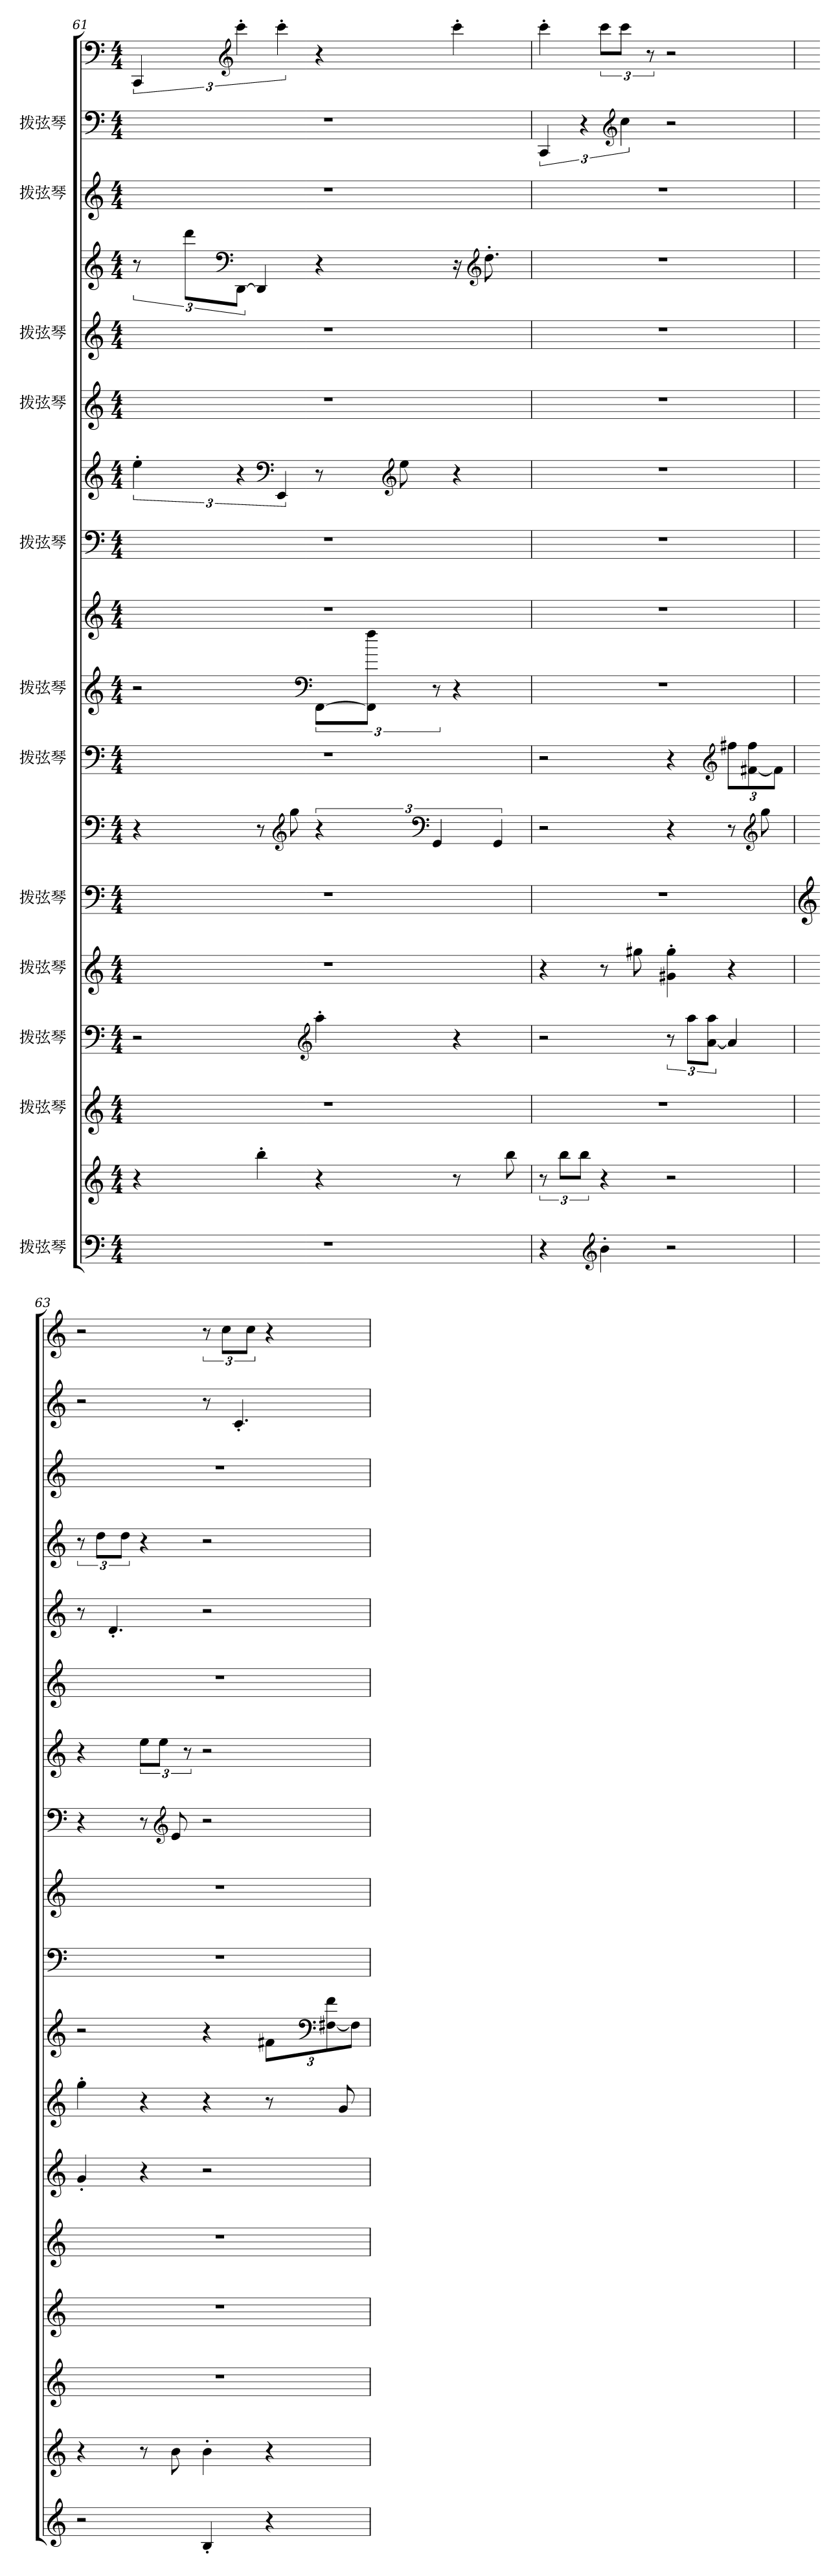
**kern	**kern	**kern	**kern	**kern	**kern	**kern	**kern	**kern	**kern	**kern	**kern	**kern	**kern	**kern	**kern	**kern	**kern
*part12	*part12	*part11	*part10	*part9	*part8	*part8	*part7	*part6	*part6	*part5	*part5	*part4	*part3	*part3	*part2	*part1	*part1
*staff18	*staff17	*staff16	*staff15	*staff14	*staff13	*staff12	*staff11	*staff10	*staff9	*staff8	*staff7	*staff6	*staff5	*staff4	*staff3	*staff2	*staff1
*I"拨弦琴	*	*I"拨弦琴	*I"拨弦琴	*I"拨弦琴	*I"拨弦琴	*	*I"拨弦琴	*I"拨弦琴	*	*I"拨弦琴	*	*I"拨弦琴	*I"拨弦琴	*	*I"拨弦琴	*I"拨弦琴	*
!!LO:PB:g=z
*clefF4	*clefG2	*clefG2	*clefF4	*clefG2	*clefF4	*clefF4	*clefF4	*clefG2	*clefG2	*clefF4	*clefG2	*clefG2	*clefG2	*clefG2	*clefG2	*clefF4	*clefF4
*k[]	*k[]	*k[]	*k[]	*k[]	*k[]	*k[]	*k[]	*k[]	*k[]	*k[]	*k[]	*k[]	*k[]	*k[]	*k[]	*k[]	*k[]
*M4/4	*M4/4	*M4/4	*M4/4	*M4/4	*M4/4	*M4/4	*M4/4	*M4/4	*M4/4	*M4/4	*M4/4	*M4/4	*M4/4	*M4/4	*M4/4	*M4/4	*M4/4
=61	=61	=61	=61	=61	=61	=61	=61	=61	=61	=61	=61	=61	=61	=61	=61	=61	=61
1r	4r	1r	2r	1r	1r	4r	1r	2r	1r	1r	6ee'\	1r	1r	12r	1r	1r	6CC/
.	.	.	.	.	.	.	.	.	.	.	.	.	.	12ddd\L	.	.	.
*	*	*	*	*	*	*	*	*	*	*	*	*	*	*clefF4	*	*	*clefG2
.	.	.	.	.	.	.	.	.	.	.	6r	.	.	[12DD\J	.	.	6ccc'\
.	4bb'\	.	.	.	.	8r	.	.	.	.	.	.	.	4DD/]	.	.	.
*	*	*	*	*	*	*	*	*	*	*	*clefF4	*	*	*	*	*	*
.	.	.	.	.	.	.	.	.	.	.	6EE/	.	.	.	.	.	6ccc'\
*	*	*	*	*	*	*clefG2	*	*	*	*	*	*	*	*	*	*	*
.	.	.	.	.	.	8gg\	.	.	.	.	.	.	.	.	.	.	.
*	*	*	*clefG2	*	*	*	*	*clefF4	*	*	*	*	*	*	*	*	*
.	4r	.	4aa'\	.	.	6r	.	[12FF\L	.	.	8r	.	.	4r	.	.	4r
.	.	.	.	.	.	.	.	12FF\] 12ff\J	.	.	.	.	.	.	.	.	.
*	*	*	*	*	*	*	*	*	*	*	*clefG2	*	*	*	*	*	*
.	.	.	.	.	.	.	.	.	.	.	8ee\	.	.	.	.	.	.
*	*	*	*	*	*	*clefF4	*	*	*	*	*	*	*	*	*	*	*
.	.	.	.	.	.	6GG/	.	12r	.	.	.	.	.	.	.	.	.
.	8r	.	4r	.	.	.	.	4r	.	.	4r	.	.	16r	.	.	4ccc'\
*	*	*	*	*	*	*	*	*	*	*	*	*	*	*clefG2	*	*	*
.	.	.	.	.	.	.	.	.	.	.	.	.	.	8.dd'\	.	.	.
.	.	.	.	.	.	6GG/	.	.	.	.	.	.	.	.	.	.	.
.	8bb\	.	.	.	.	.	.	.	.	.	.	.	.	.	.	.	.
=62	=62	=62	=62	=62	=62	=62	=62	=62	=62	=62	=62	=62	=62	=62	=62	=62	=62
4r	12r	1r	2r	4r	1r	2r	2r	1r	1r	1r	1r	1r	1r	1r	1r	6CC/	4ccc'\
.	12bb\L	.	.	.	.	.	.	.	.	.	.	.	.	.	.	.	.
.	12bb\J	.	.	.	.	.	.	.	.	.	.	.	.	.	.	6r	.
*clefG2	*	*	*	*	*	*	*	*	*	*	*	*	*	*	*	*	*
4b'\	4r	.	.	8r	.	.	.	.	.	.	.	.	.	.	.	.	12ccc\L
*	*	*	*	*	*	*	*	*	*	*	*	*	*	*	*	*clefG2	*
.	.	.	.	.	.	.	.	.	.	.	.	.	.	.	.	6cc\	12ccc\J
.	.	.	.	8gg#X\	.	.	.	.	.	.	.	.	.	.	.	.	.
.	.	.	.	.	.	.	.	.	.	.	.	.	.	.	.	.	12r
2r	2r	.	12r	4g#X\' 4gg#\'	.	4r	4r	.	.	.	.	.	.	.	.	2r	2r
.	.	.	12aa\L	.	.	.	.	.	.	.	.	.	.	.	.	.	.
.	.	.	[12a\ 12aa\J	.	.	.	.	.	.	.	.	.	.	.	.	.	.
*	*	*	*	*	*	*	*clefG2	*	*	*	*	*	*	*	*	*	*
*	*	*	*	*	*	*	*Xbrackettup	*	*	*	*	*	*	*	*	*	*
.	.	.	4a/]	4r	.	8r	12ff#X\L	.	.	.	.	.	.	.	.	.	.
.	.	.	.	.	.	.	[12f#X\ 12ff#\	.	.	.	.	.	.	.	.	.	.
*	*	*	*	*	*	*clefG2	*	*	*	*	*	*	*	*	*	*	*
.	.	.	.	.	.	8gg\	.	.	.	.	.	.	.	.	.	.	.
.	.	.	.	.	.	.	12f#\J]	.	.	.	.	.	.	.	.	.	.
!!LO:PB:g=z
=63	=63	=63	=63	=63	=63	=63	=63	=63	=63	=63	=63	=63	=63	=63	=63	=63	=63
*	*	*	*	*	*clefG2	*	*	*	*	*	*	*	*	*	*	*	*
2r	4r	1r	1r	1r	4g'/	4gg'\	2r	1r	1r	4r	4r	1r	8r	12r	1r	2r	2r
.	.	.	.	.	.	.	.	.	.	.	.	.	.	12dd\L	.	.	.
.	.	.	.	.	.	.	.	.	.	.	.	.	4.d'/	.	.	.	.
.	.	.	.	.	.	.	.	.	.	.	.	.	.	12dd\J	.	.	.
.	8r	.	.	.	4r	4r	.	.	.	8r	12ee\L	.	.	4r	.	.	.
.	.	.	.	.	.	.	.	.	.	.	12ee\J	.	.	.	.	.	.
*	*	*	*	*	*	*	*	*	*	*clefG2	*	*	*	*	*	*	*
.	8b\	.	.	.	.	.	.	.	.	8e/	.	.	.	.	.	.	.
.	.	.	.	.	.	.	.	.	.	.	12r	.	.	.	.	.	.
4B'/	4b'\	.	.	.	2r	4r	4r	.	.	2r	2r	.	2r	2r	.	8r	12r
.	.	.	.	.	.	.	.	.	.	.	.	.	.	.	.	.	12cc\L
.	.	.	.	.	.	.	.	.	.	.	.	.	.	.	.	4.c'/	.
.	.	.	.	.	.	.	.	.	.	.	.	.	.	.	.	.	12cc\J
4r	4r	.	.	.	.	8r	12f#X\L	.	.	.	.	.	.	.	.	.	4r
*	*	*	*	*	*	*	*clefF4	*	*	*	*	*	*	*	*	*	*
.	.	.	.	.	.	.	[12F#X\ 12f#\	.	.	.	.	.	.	.	.	.	.
.	.	.	.	.	.	8g/	.	.	.	.	.	.	.	.	.	.	.
.	.	.	.	.	.	.	12F#\J]	.	.	.	.	.	.	.	.	.	.
=	=	=	=	=	=	=	=	=	=	=	=	=	=	=	=	=	=
*-	*-	*-	*-	*-	*-	*-	*-	*-	*-	*-	*-	*-	*-	*-	*-	*-	*-
